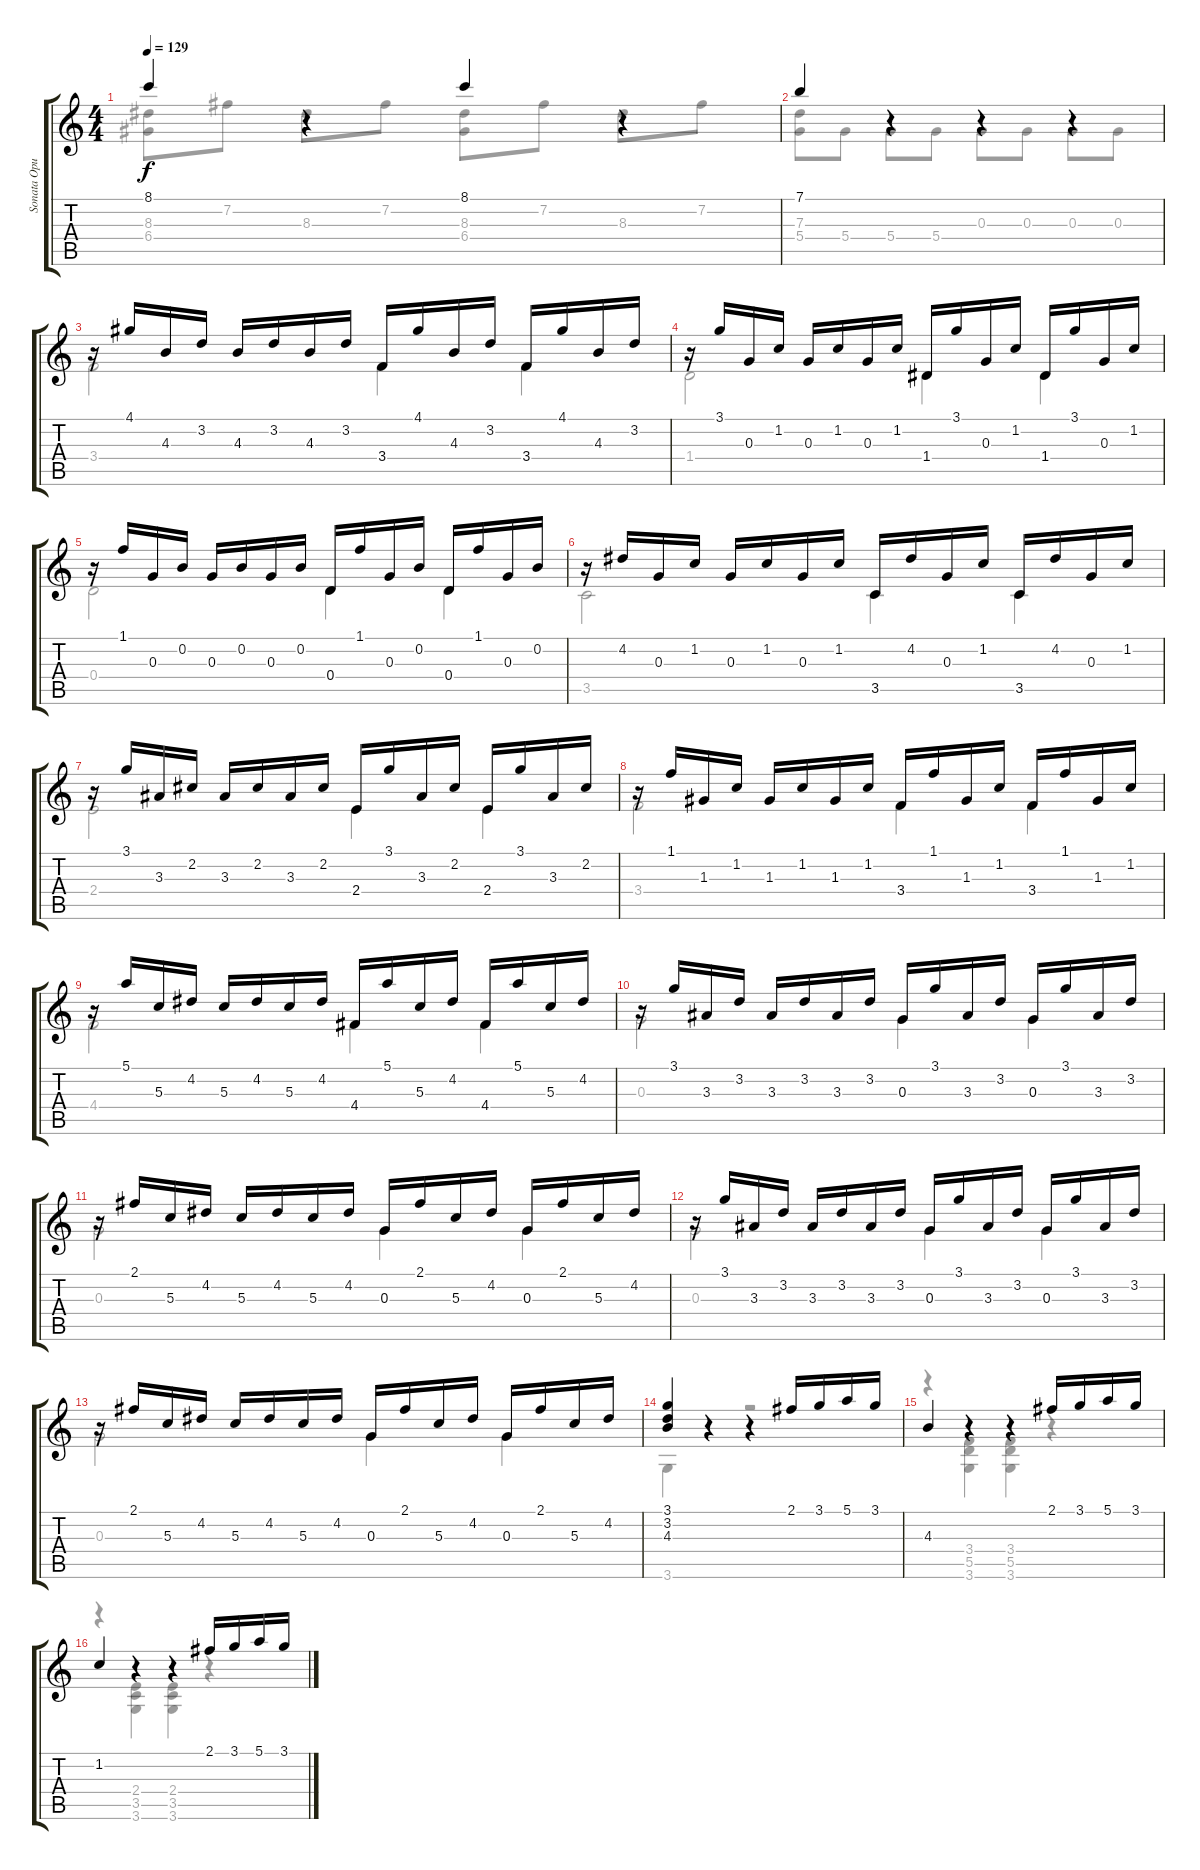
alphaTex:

\track ("Sonata Opus 15 - Fernando Sor" "Sonata Opu") {instrument acousticguitarnylon}
\staff {score tabs}
\tuning (E4 B3 G3 D3 A2 E2) {hide}
\voice
\ts (4 4)
\tempo 129
\clef g2
\ks c
8.1.4{dy f} r.4 8.1.4 r.4 |
7.1.4 r.4 r.4 r.4 |
r.16 4.1.16 4.3.16 3.2.16 4.3.16 3.2.16 4.3.16 3.2.16 3.4.16 4.1.16 4.3.16 3.2.16 3.4.16 4.1.16 4.3.16 3.2.16 |
r.16 3.1.16 0.3.16 1.2.16 0.3.16 1.2.16 0.3.16 1.2.16 1.4.16 3.1.16 0.3.16 1.2.16 1.4.16 3.1.16 0.3.16 1.2.16 |
r.16 1.1.16 0.3.16 0.2.16 0.3.16 0.2.16 0.3.16 0.2.16 0.4.16 1.1.16 0.3.16 0.2.16 0.4.16 1.1.16 0.3.16 0.2.16 |
r.16 4.2.16 0.3.16 1.2.16 0.3.16 1.2.16 0.3.16 1.2.16 3.5.16 4.2.16 0.3.16 1.2.16 3.5.16 4.2.16 0.3.16 1.2.16 |
r.16 3.1.16 3.3.16 2.2.16 3.3.16 2.2.16 3.3.16 2.2.16 2.4.16 3.1.16 3.3.16 2.2.16 2.4.16 3.1.16 3.3.16 2.2.16 |
r.16 1.1.16 1.3.16 1.2.16 1.3.16 1.2.16 1.3.16 1.2.16 3.4.16 1.1.16 1.3.16 1.2.16 3.4.16 1.1.16 1.3.16 1.2.16 |
r.16 5.1.16 5.3.16 4.2.16 5.3.16 4.2.16 5.3.16 4.2.16 4.4.16 5.1.16 5.3.16 4.2.16 4.4.16 5.1.16 5.3.16 4.2.16 |
r.16 3.1.16 3.3.16 3.2.16 3.3.16 3.2.16 3.3.16 3.2.16 0.3.16 3.1.16 3.3.16 3.2.16 0.3.16 3.1.16 3.3.16 3.2.16 |
r.16 2.1.16 5.3.16 4.2.16 5.3.16 4.2.16 5.3.16 4.2.16 0.3.16 2.1.16 5.3.16 4.2.16 0.3.16 2.1.16 5.3.16 4.2.16 |
r.16 3.1.16 3.3.16 3.2.16 3.3.16 3.2.16 3.3.16 3.2.16 0.3.16 3.1.16 3.3.16 3.2.16 0.3.16 3.1.16 3.3.16 3.2.16 |
r.16 2.1.16 5.3.16 4.2.16 5.3.16 4.2.16 5.3.16 4.2.16 0.3.16 2.1.16 5.3.16 4.2.16 0.3.16 2.1.16 5.3.16 4.2.16 |
(3.1 3.2 4.3).4 r.4 r.4 2.1.16 3.1.16 5.1.16 3.1.16 |
4.3.4 r.4 r.4 2.1.16 3.1.16 5.1.16 3.1.16 |
1.2.4 r.4 r.4 2.1.16 3.1.16 5.1.16 3.1.16
\voice
\clef g2
\ottava regular
\simile none
\ks c
(8.3 6.4).8{dy f} 7.2.8 8.3.8 7.2.8 (8.3 6.4).8 7.2.8 8.3.8 7.2.8 |
(7.3 5.4).8 5.4.8 5.4.8 5.4.8 0.3.8 0.3.8 0.3.8 0.3.8 |
3.4.2 3.4.4 3.4.4 |
1.4.2 1.4.4 1.4.4 |
0.4.2 0.4.4 0.4.4 |
3.5.2 3.5.4 3.5.4 |
2.4.2 2.4.4 2.4.4 |
3.4.2 3.4.4 3.4.4 |
4.4.2 4.4.4 4.4.4 |
0.3.2 0.3.4 0.3.4 |
0.3.2 0.3.4 0.3.4 |
0.3.2 0.3.4 0.3.4 |
0.3.2 0.3.4 0.3.4 |
3.6.4 r.4 r.2 |
r.4 (3.4 5.5 3.6).4 (3.4 5.5 3.6).4 r.4 |
r.4 (2.4 3.5 3.6).4 (2.4 3.5 3.6).4 r.4
